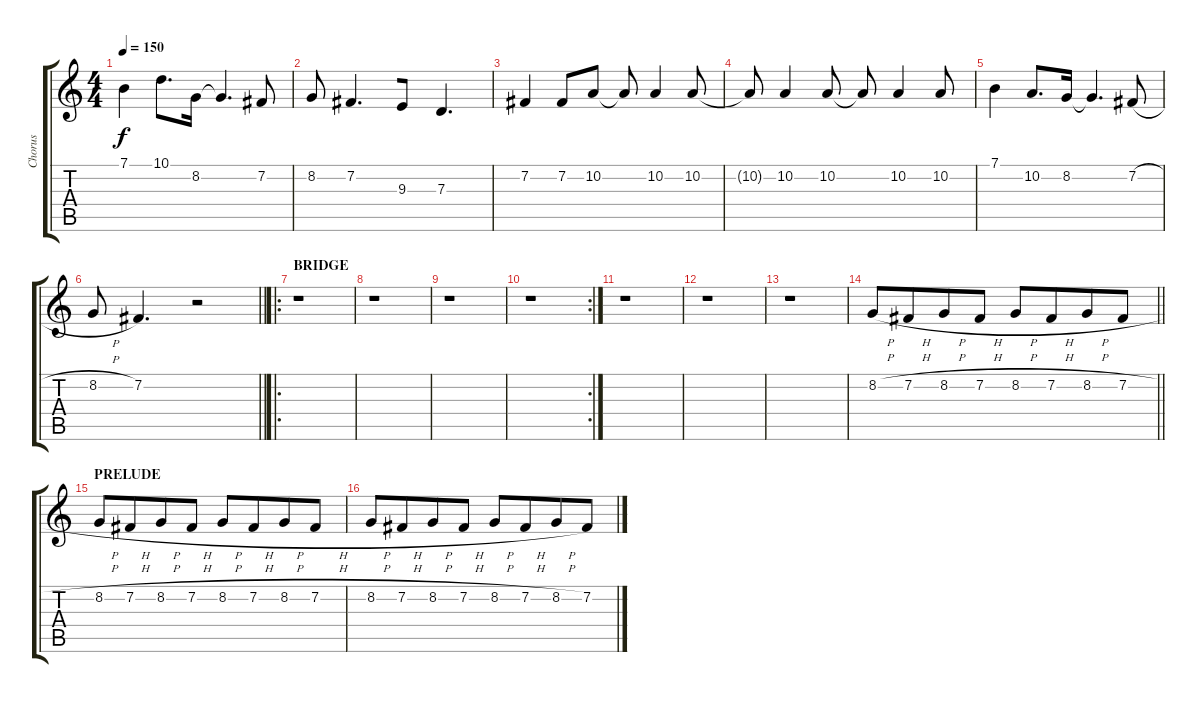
\track ("Chorus" "Chorus") {instrument altosax}
\staff {score tabs}
\tuning (E4 B3 G3 D3 A2 E2) {hide}
\ts (4 4)
\tempo 150
\clef g2
\ks c
7.1.4{dy f} 10.1.8{d} 8.2.16 8.2{t}.4{d} 7.2.8 |
8.2.8 7.2.4{d beam merge} 9.3.8 7.3.4{d} |
7.2.4 7.2.8 10.2.8 10.2{t}.8 10.2.4 10.2.8 |
10.2{t}.8 10.2.4 10.2.8 10.2{t}.8 10.2.4 10.2.8 |
7.1.4 10.2.8{d} 8.2.16 8.2{t}.4{d} 7.2{h}.8 |
\barLineRight lightlight
8.2{h}.8 7.2.4{d} r.2 |
\ro
\section ("" "BRIDGE")
r.1 |
r.1 |
r.1 |
\rc 2
r.1 |
r.1 |
r.1 |
r.1 |
\barLineRight lightlight
8.2{h}.8 7.2{h}.8{beam merge} 8.2{h}.8 7.2{h}.8 8.2{h}.8 7.2{h}.8{beam merge} 8.2{h}.8 7.2{h}.8 |
\section ("" "PRELUDE")
8.2{h}.8 7.2{h}.8{beam merge} 8.2{h}.8 7.2{h}.8 8.2{h}.8 7.2{h}.8{beam merge} 8.2{h}.8 7.2{h}.8 |
8.2{h}.8 7.2{h}.8{beam merge} 8.2{h}.8 7.2{h}.8 8.2{h}.8 7.2{h}.8{beam merge} 8.2{h}.8 7.2{sl}.8
